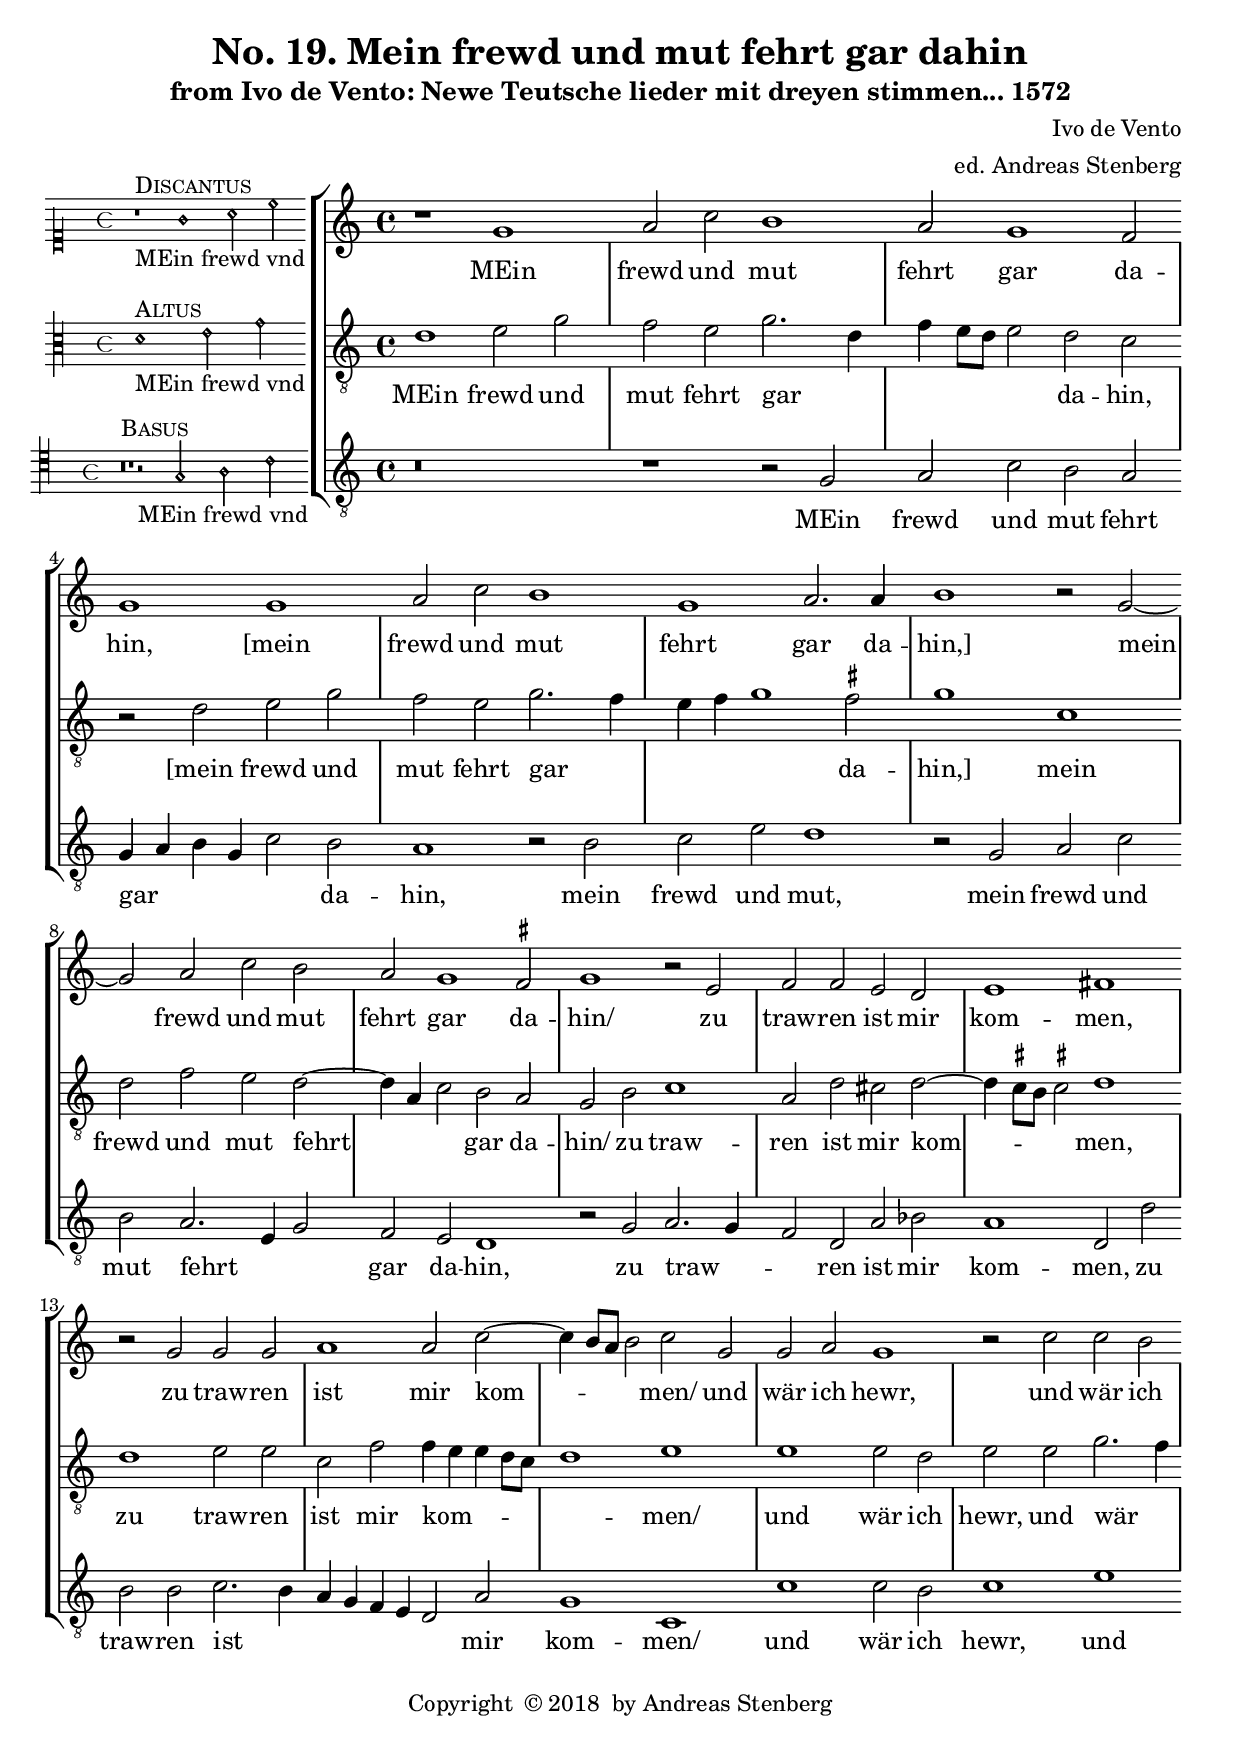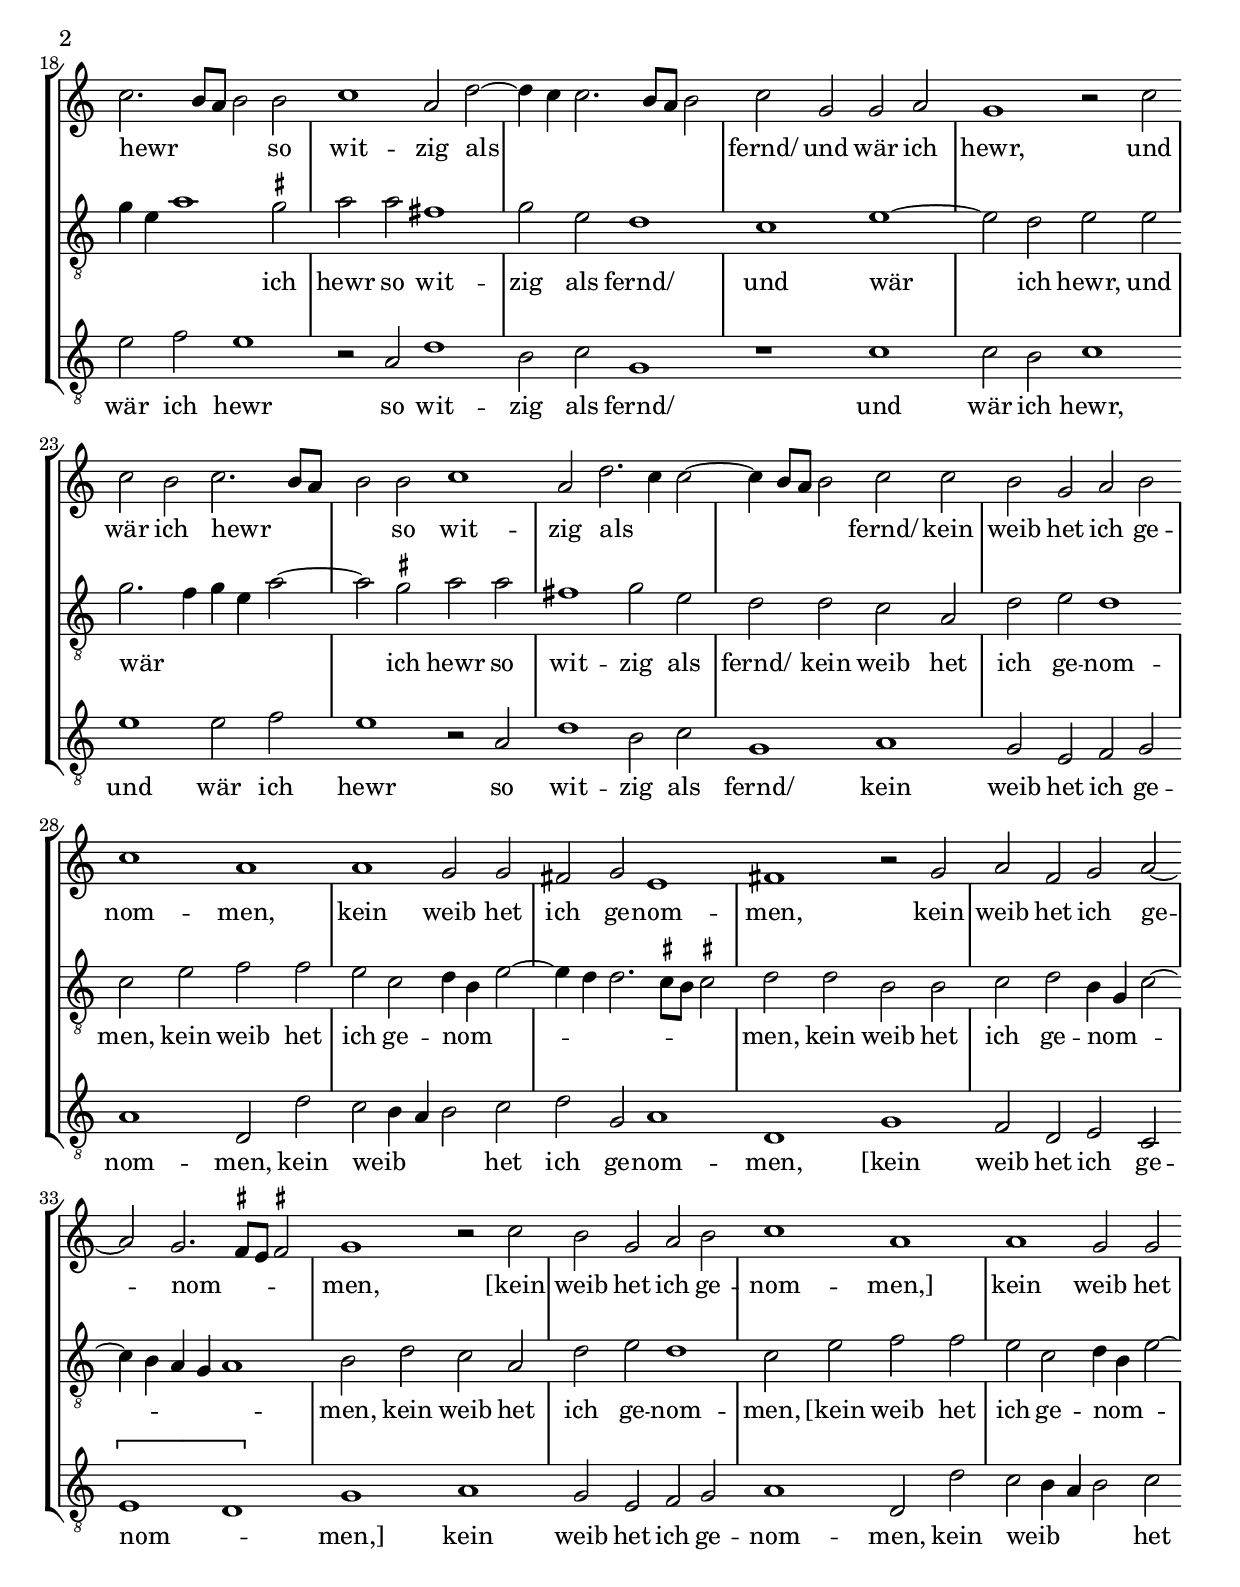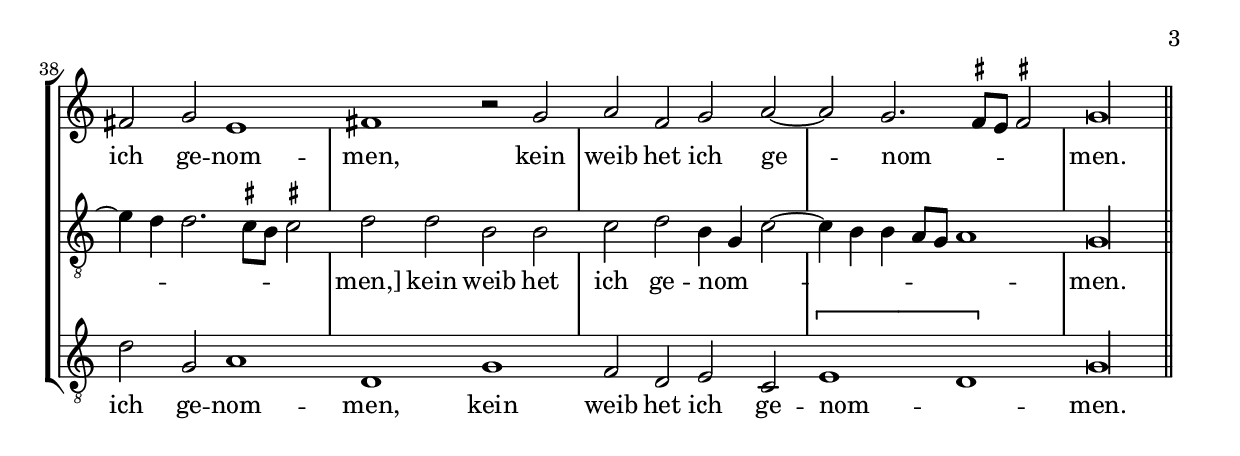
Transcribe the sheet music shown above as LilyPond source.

\version "2.18.0"
\include "deutsch.ly"
#(append! supported-clefs '(("mensural-f3" . ("clefs.mensural.f" 0 0))))
ficta = \once \set suggestAccidentals =##t
\header {
  title = "No. 19. Mein frewd und mut fehrt gar dahin"
  subtitle = "from Ivo de Vento: Newe Teutsche lieder mit dreyen stimmen... 1572"
  composer = "Ivo de Vento"
  arranger = "ed. Andreas Stenberg"
  poet = ""
  meter =""
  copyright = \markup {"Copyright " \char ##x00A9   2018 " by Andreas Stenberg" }
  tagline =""
}
global = {
  \key c \major
}

sopMusic = \relative c'' {

  \set Score.tempoHideNote = ##t
  \tempo 1 = 72
  \time 4/4
  \set Timing.measureLength = #(ly:make-moment 4/2)
  \override Staff.BarLine.transparent = ##t
  r1 g1
  a2 c2 h1
  a2 g1 f2
  g1 g1
  a2 c2 h1					%% end of first line in orig.
  g1 a2. a4
  h1 r2 g2~
  g2 a2 c2 h2
  a2 g1 \ficta fis2
  g1 r2 e2					%% end of second line
  f2 f2 e2 d2
  e1 fis1
  r2 g2 g2 g2
  a1 a2 c2~\melisma
  c4 h8 a8 h2\melismaEnd c2 g2
  g2 a2 g1					%% end of third line
  r2 c2 c2 h2
  c2.\melisma h8 a8 h2\melismaEnd h2
  c1 a2 d2~\melisma
  d4 c4 c2. h8 a8 h2\melismaEnd
  c2 g2 g2 a2					%% end of fourth line and first page
  g1 r2 c2
  c2 h2 c2.\melisma h8 a8
  h2\melismaEnd h2 c1
  a2 d2.\melisma c4 c2~
  c4 h8 a8 h2\melismaEnd c2 c2
  h2 g2						%% end of fifth line (first on second page)
  a2 h2
  c1 a1
  a1 g2 g2
  fis2 g2 e1
  fis1 r2 g2
  a2 f2 g2 a2~
  a2 g2.\melisma \ficta fis8 e8 \ficta fis!2\melismaEnd		%% end of sixth line
  g1 r2 c2
  h2 g2 a2 h2
  c1 a1
  a1 g2 g2
  fis2 g2 e1
  fis1 r2 g2
  a2 f2						%% end of sewenth line
  g2 a2~
  a2 g2.\melisma \ficta fis8 e8 \ficta fis!2\melismaEnd
  \cadenzaOn
  g\longa
  \revert Staff.BarLine.transparent
  \bar "||"
}
sopWords = \lyricmode {
  MEin frewd und mut fehrt gar da  -- hin,
  [mein frewd und mut fehrt gar da -- hin,]
  mein frewd und mut fehrt gar da -- hin/
  zu traw -- ren ist mir kom -- men,
  zu traw -- ren ist mir kom -- men/
  und wär ich hewr,
  und wär ich hewr so wit -- zig als fernd/
  und wär ich hewr,
  und wär ich hewr so wit -- zig als fernd/
  kein weib het ich ge -- nom -- men,
  kein weib het ich ge -- nom -- men,
  kein weib het ich ge -- nom -- men,
  [kein weib het ich ge -- nom -- men,]
  kein weib het ich ge -- nom -- men,
  kein weib het ich ge -- nom -- men.
}
altoMusic = \relative c' {
  \override Staff.BarLine.transparent = ##t
  \clef "treble_8"
  d1 e2 g2
  f2 e2 g2.\melisma d4
  f4 e8 d8 e2\melismaEnd d2 c2
  r2 d2 e2 g2					%% end of first line in orig.
  f2 e2 g2.\melisma f4
  e4 f4 g1\melismaEnd \ficta fis2
  g1 c,1
  d2 f2 e2 d2~\melisma
  d4 a4 c2\melismaEnd				%% end of second line
  h2 a2
  g2 h2 c1
  a2 d2 cis2 d2~\melisma
  d4 \ficta cis8 h8 \ficta cis!2\melismaEnd d1
  d1 e2 e2
  c2 f2 f4\melisma e4 e4 d8 c8
  d1\melismaEnd e1
  e1						%% end of third line
  e2 d2
  e2 e2 g2.\melisma f4
  g4 e4 a1\melismaEnd \ficta gis2
  a2 a2 fis1
  g2 e2 d1
  c1 e1~
  e2 d2 e2 e2					%% end of fourth line and first page
  g2.\melisma f4 g4 e4 a2~
  a2\melismaEnd \ficta gis2 a2 a2
  fis1 g2 e2
  d2 d2 c2 a2
  d2 e2 d1
  c2 e2 f2 f2					%% end of fifth line (first on second page)
  e2 c2 d4\melisma h4 e2~
  e4 d4 d2. \ficta cis8 h8 \ficta cis!2\melismaEnd
  d2 d2 h2 h2
  c2 d2 h4\melisma g4 c2~
  c4 h4 a4 g4					%% end of sixth line
  a1\melismaEnd
  h2 d2 c2 a2
  d2 e2 d1
  c2 e2 f2 f2
  e2 c2 d4\melisma h4 e2~
  e4 d4 d2. \ficta cis8 h8 \ficta cis!2\melismaEnd			%% end of sewenth line
  d2 d2 h2 h2
  c2 d2 h4\melisma g4 c2~
  c4 h4 h4 a8 g8 a1\melismaEnd
  \cadenzaOn
  g\longa
 \revert Staff.BarLine.transparent
}
altoWords = \lyricmode {
MEin frewd und mut fehrt gar da  -- hin,
  [mein frewd und mut fehrt gar da -- hin,]
  mein frewd und mut fehrt gar da -- hin/
  zu traw -- ren ist mir kom -- men,
  zu traw -- ren ist mir kom -- men/
  und wär ich hewr,
  und wär ich hewr so wit -- zig als fernd/
  und wär ich hewr,
  und wär ich hewr so wit -- zig als fernd/
  kein weib het ich ge -- nom -- men,
  kein weib het ich ge -- nom -- men,
  kein weib het ich ge -- nom -- men,
  kein weib het ich ge -- nom -- men,
  [kein weib het ich ge -- nom -- men,]
  kein weib het ich ge -- nom -- men.
}

bassMusic = \relative c' {
  \override Staff.BarLine.transparent = ##t
  r\breve
  r1 r2 g2
  a2 c2 h2 a2
  g4\melisma a4 h4 g4 c2\melismaEnd h2
  a1 r2 h2						%% end of first line in orig.
  c2 e2 d1
  r2 g,2 a2 c2
  h2 a2.\melisma e4 g2\melismaEnd
  f2 e2 d1						%% end of second line
  r2 g2 a2.\melisma g4
  f2\melismaEnd d2 a'2 b2
  a1 d,2 d'2
  h2 h2 c2.\melisma h4
  a4 g4 f4 e4 d2\melismaEnd a'2			%% end of third line
  g1 c,1
  c'1 c2 h2
  c1 e1
  e2 f2 e1
  r2 a,2 d1
  h2 c2 g1
  % r\breve %%??
  r1 c1
  c2 h2 c1						%% end of fourth line and firsst page
  e1 e2 f2
  e1 r2 a,2
  d1 h2 c2
  g1 a1
  g2 e2 f2 g2
  a1 d,2 d'2
  c2\melisma h4 a4					%% end of fifth line (first on second page)
  h2\melismaEnd c2
  d2 g,2 a1
  d,1 g1
  f2 d2 e2 c2
  \[e1\melisma d1\]\melismaEnd
  g1 a1
  g2 e2 f2 g2
  a1							%% end of sixth line
  d,2 d'2
  c2\melisma h4 a4 h2\melismaEnd c2 d2
  g,2 a1
  d,1 g1
  f2 d2 e2 c2
  \[e1\melisma d1\]\melismaEnd
  \cadenzaOn
  g\longa
  \revert Staff.BarLine.transparent
}
bassWords = \lyricmode {
MEin frewd und mut fehrt gar da  -- hin,
  mein frewd und mut,
  mein frewd und mut fehrt gar da -- hin,
  zu traw -- ren ist mir kom -- men,
  zu traw -- ren ist mir kom -- men/
  und wär ich hewr,
  und wär ich hewr so wit -- zig als fernd/
  und wär ich hewr,
  und wär ich hewr so wit -- zig als fernd/
  kein weib het ich ge -- nom -- men,
  kein weib het ich ge -- nom -- men,
  [kein weib het ich ge -- nom -- men,]
  kein weib het ich ge -- nom -- men,
  kein weib het ich ge -- nom -- men,
  kein weib het ich ge -- nom -- men.
}
incipitDiscantus = \markup {
  \score {
    {
      %      \set Staff.instrumentName = #"Tenor "
      \override NoteHead.style = #'neomensural
      \override Rest.style = #'neomensural
      \override Staff.TimeSignature.style = #'mensural
      \cadenzaOn
      \clef "petrucci-c1"
      \key c \major
      \time 4/4
      r1^\markup { \smallCaps"Discantus"} _"MEin frewd vnd"
      g'1 a'2 c''2
    }
    \layout {
      \context {
        \Voice
        \remove "Ligature_bracket_engraver"
        \consists "Mensural_ligature_engraver"
      }
      line-width = 4.5\cm
    }
  }
}


incipitAltus = \markup {
  \score {
    {
      %      \set Staff.instrumentName = #"Tenor "
      \override NoteHead.style = #'neomensural
      \override Rest.style = #'neomensural
      \override Staff.TimeSignature.style = #'mensural
      \cadenzaOn
      \clef "petrucci-c3"
      \key c \major
      \time 4/4
      d'1^\markup \smallCaps"Altus"_"MEin frewd vnd"
      e'2 g'2
    }
    \layout {
      \context {
        \Voice
        \remove "Ligature_bracket_engraver"
        \consists "Mensural_ligature_engraver"
      }
      line-width = 4.5\cm
    }
  }
}


incipitBassus = \markup {
  \score {
    {
      %      \set Staff.instrumentName = #"Tenor "
      \override NoteHead.style = #'neomensural
      \override Rest.style = #'neomensural
      \override Staff.TimeSignature.style = #'mensural
      \cadenzaOn
      \clef "petrucci-c4"
      \key c \major
      \time 4/4
      r\breve^\markup \smallCaps"Basus"
      r1 r2 _"MEin frewd vnd"
      g2 a2 c'2
    }
    \layout {
      \context {
        \Voice
        \remove "Ligature_bracket_engraver"
        \consists "Mensural_ligature_engraver"
      }
      line-width = 4.5\cm
    }
  }
}


\score {
  <<
    \new StaffGroup \with {
      \override VerticalAxisGroup.staff-staff-spacing = #'((basic-distance . 12))
    } <<
      \new Staff = treble <<
        \set Staff.instrumentName = \incipitDiscantus
        \new Voice = "sopranos" {
          \set  Staff.midiInstrument ="choir aahs"
          %	\voiceOne
          << \global \sopMusic >>
        }
      >>
      \new Lyrics = sopranos { s1 }

      \new Staff = "medius" <<
        \set Staff.instrumentName = \incipitAltus

        \new Voice = "altos" {
          %	\voiceTwo
          \set  Staff.midiInstrument ="choir aahs"
          << \global \altoMusic >>
        }
      >>

      \new Lyrics = "altos" { s1 }

      \new Staff ="basses" {
        \set Staff.instrumentName = \incipitBassus

        \new Voice = "basses" {
          \set  Staff.midiInstrument ="choir aahs"
          \clef "treble_8"
          %	\voiceTwo
          << \global \bassMusic >>
        }
      }
    >>
    \new Lyrics = basses { s1 }

    \context Lyrics = sopranos \lyricsto sopranos \sopWords
    \context Lyrics = altos \lyricsto altos \altoWords
    \context Lyrics = basses \lyricsto basses \bassWords
  >>
  \layout {
    \context {
      \Score
      % no bars in staves
      %      \override BarLine.transparent = ##t

    }
    % the next three instructions keep the lyrics between the bar lines
    \context {
      \Lyrics
      \consists "Bar_engraver"
      \override BarLine.transparent = ##t
    }
    \context {
      \StaffGroup
      \consists "Separating_line_group_engraver"
    }
    \context {
      \Voice
      % no slurs
      \override Slur.transparent = ##t
      % Comment in the below "\remove" command to allow line
      % breaking also at those barlines where a note overlaps
      % into the next bar.  The command is commented out in this
      % short example score, but especially for large scores, you
      % will typically yield better line breaking and thus improve
      % overall spacing if you comment in the following command.
      %\remove "Forbid_line_break_engraver"
    }
    indent = 4.5\cm
  }

}
\score {
  <<
    \new StaffGroup <<
      \new Staff = treble <<
        \set Staff.instrumentName = \incipitDiscantus
        \new Voice = "sopranos" {
          \set  Staff.midiInstrument ="choir aahs"
          %	\voiceOne
          << \global \sopMusic >>
        }
      >>
      \new Lyrics = sopranos { s1 }

      \new Staff = "medius" <<
        \set Staff.instrumentName = \incipitAltus

        \new Voice = "altos" {
          %	\voiceTwo
          \set  Staff.midiInstrument ="choir aahs"
          << \global \altoMusic >>
        }
      >>

      \new Lyrics = "altos" { s1 }

      \new Staff ="basses" {
        \set Staff.instrumentName = \incipitBassus

        \new Voice = "basses" {
          \set  Staff.midiInstrument ="choir aahs"
          \clef "G_8"
          %	\voiceTwo
          << \global \bassMusic >>
        }
      }
    >>
    \new Lyrics = basses { s1 }

    \context Lyrics = sopranos \lyricsto sopranos \sopWords
    \context Lyrics = altos \lyricsto altos \altoWords
    \context Lyrics = basses \lyricsto basses \bassWords
  >>
  \midi {}
}
\paper {
  ragged-bottom = ##t
  ragged-last-bottom = ##t
  ragged-last = ##t
}

%{
convert-ly.py (GNU LilyPond) 2.18.2  convert-ly.py: Processing `'...
Applying conversion: 2.15.7, 2.15.9, 2.15.10, 2.15.16, 2.15.17,
2.15.18, 2.15.19, 2.15.20, 2.15.25, 2.15.32, 2.15.39, 2.15.40,
2.15.42, 2.15.43, 2.16.0, 2.17.0, 2.17.4, 2.17.5, 2.17.6, 2.17.11,
2.17.14, 2.17.15, 2.17.18, 2.17.19, 2.17.20, 2.17.25, 2.17.27,
2.17.29, 2.17.97, 2.18.0
%}
